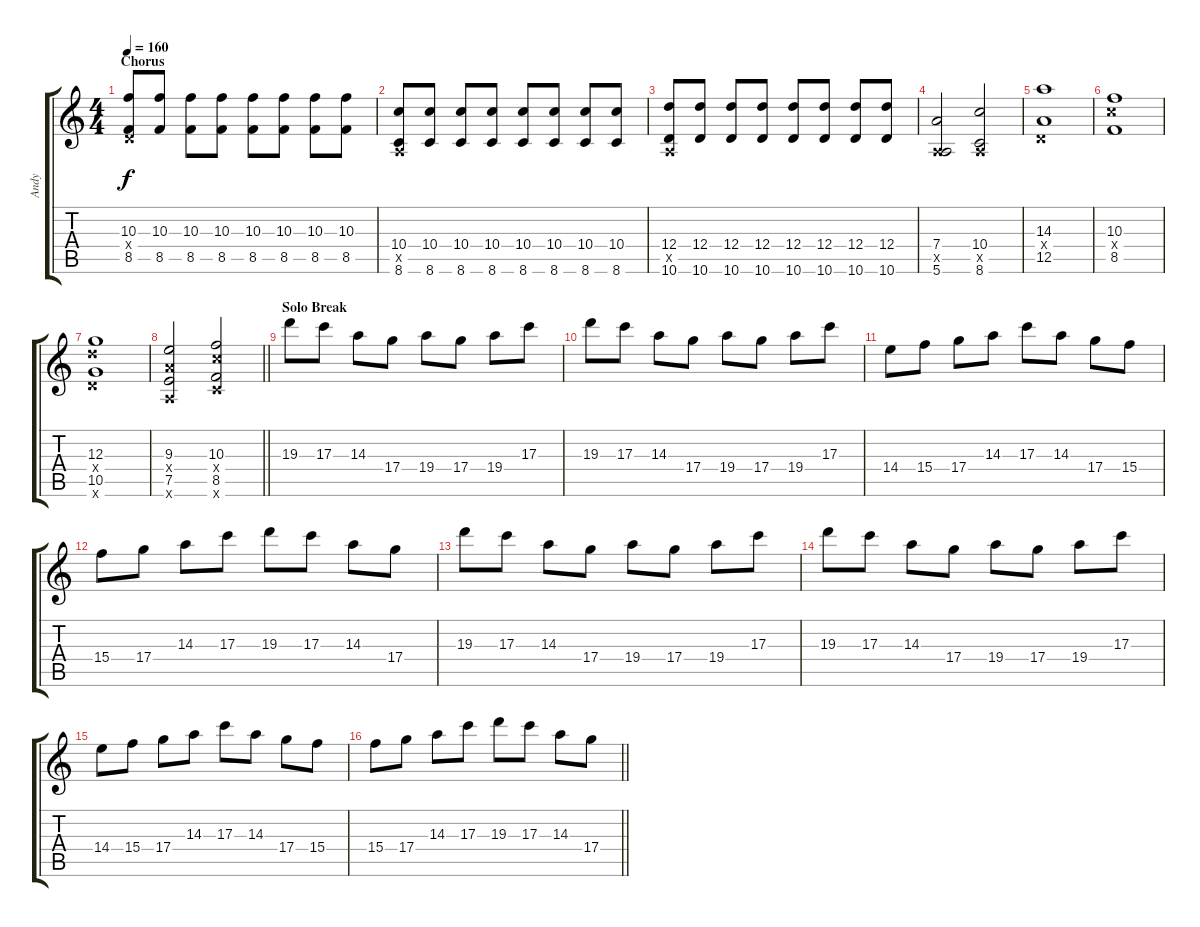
\track ("Andy" "Andy") {instrument distortionguitar}
\staff {score tabs}
\tuning (E4 B3 G3 D3 A2 E2) {hide}
\ts (4 4)
\section ("" "Chorus")
\tempo 160
\clef g2
\ks c
(10.3 0.4{x} 8.5).8{dy f} (10.3 8.5).8 (10.3 8.5).8 (10.3 8.5).8 (10.3 8.5).8 (10.3 8.5).8 (10.3 8.5).8 (10.3 8.5).8 |
(10.4 0.5{x} 8.6).8 (10.4 8.6).8 (10.4 8.6).8 (10.4 8.6).8 (10.4 8.6).8 (10.4 8.6).8 (10.4 8.6).8 (10.4 8.6).8 |
(12.4 0.5{x} 10.6).8 (12.4 10.6).8 (12.4 10.6).8 (12.4 10.6).8 (12.4 10.6).8 (12.4 10.6).8 (12.4 10.6).8 (12.4 10.6).8 |
(7.4 0.5{x} 5.6).2 (10.4 0.5{x} 8.6).2 |
(14.3 0.4{x} 12.5).1 |
(10.3 10.4{x} 8.5).1 |
(12.3 12.4{x} 10.5 10.6{x}).1 |
\barLineRight lightlight
(9.3 7.4{x} 7.5 5.6{x}).2 (10.3 10.4{x} 8.5 8.6{x}).2 |
\section ("" "Solo Break")
19.3.8 17.3.8 14.3.8 17.4.8 19.4.8 17.4.8 19.4.8 17.3.8 |
19.3.8 17.3.8 14.3.8 17.4.8 19.4.8 17.4.8 19.4.8 17.3.8 |
14.4.8 15.4.8 17.4.8 14.3.8 17.3.8 14.3.8 17.4.8 15.4.8 |
15.4.8 17.4.8 14.3.8 17.3.8 19.3.8 17.3.8 14.3.8 17.4.8 |
19.3.8 17.3.8 14.3.8 17.4.8 19.4.8 17.4.8 19.4.8 17.3.8 |
19.3.8 17.3.8 14.3.8 17.4.8 19.4.8 17.4.8 19.4.8 17.3.8 |
14.4.8 15.4.8 17.4.8 14.3.8 17.3.8 14.3.8 17.4.8 15.4.8 |
\barLineRight lightlight
15.4.8 17.4.8 14.3.8 17.3.8 19.3.8 17.3.8 14.3.8 17.4.8
